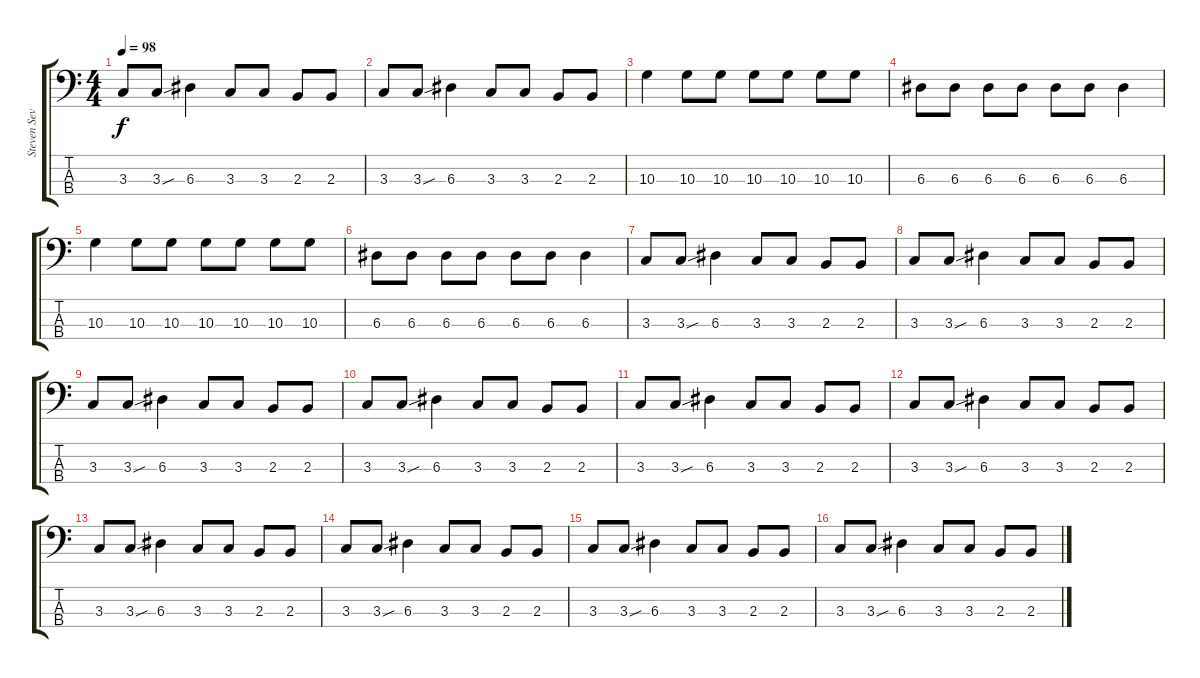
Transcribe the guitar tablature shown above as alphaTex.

\track ("Steven Severin" "Steven Sev") {instrument electricbassfinger}
\staff {score tabs}
\tuning (G2 D2 A1 E1) {hide}
\ts (4 4)
\tempo 98
\clef f4
\ks c
3.3.8{dy f} 3.3{sou}.8 6.3.4 3.3.8 3.3.8 2.3.8 2.3.8 |
3.3.8 3.3{sou}.8 6.3.4 3.3.8 3.3.8 2.3.8 2.3.8 |
10.3.4 10.3.8 10.3.8 10.3.8 10.3.8 10.3.8 10.3.8 |
6.3.8 6.3.8 6.3.8 6.3.8 6.3.8 6.3.8 6.3.4 |
10.3.4 10.3.8 10.3.8 10.3.8 10.3.8 10.3.8 10.3.8 |
6.3.8 6.3.8 6.3.8 6.3.8 6.3.8 6.3.8 6.3.4 |
3.3.8 3.3{sou}.8 6.3.4 3.3.8 3.3.8 2.3.8 2.3.8 |
3.3.8 3.3{sou}.8 6.3.4 3.3.8 3.3.8 2.3.8 2.3.8 |
3.3.8 3.3{sou}.8 6.3.4 3.3.8 3.3.8 2.3.8 2.3.8 |
3.3.8 3.3{sou}.8 6.3.4 3.3.8 3.3.8 2.3.8 2.3.8 |
3.3.8 3.3{sou}.8 6.3.4 3.3.8 3.3.8 2.3.8 2.3.8 |
3.3.8 3.3{sou}.8 6.3.4 3.3.8 3.3.8 2.3.8 2.3.8 |
3.3.8 3.3{sou}.8 6.3.4 3.3.8 3.3.8 2.3.8 2.3.8 |
3.3.8 3.3{sou}.8 6.3.4 3.3.8 3.3.8 2.3.8 2.3.8 |
3.3.8 3.3{sou}.8 6.3.4 3.3.8 3.3.8 2.3.8 2.3.8 |
3.3.8 3.3{sou}.8 6.3.4 3.3.8 3.3.8 2.3.8 2.3.8
